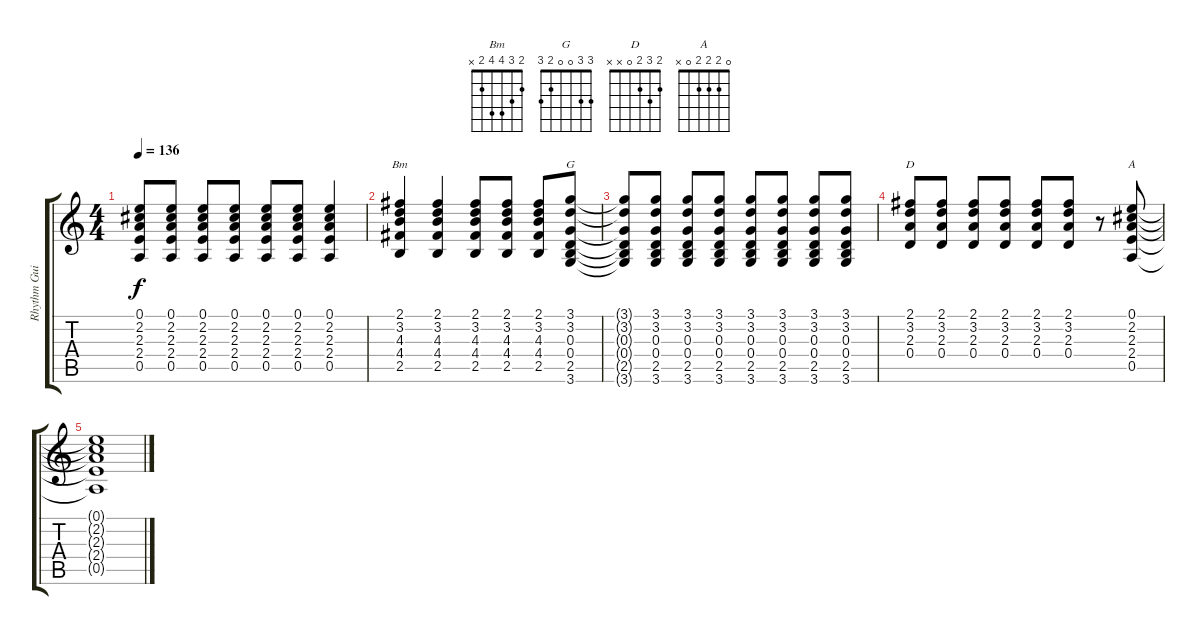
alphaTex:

\track ("Rhythm Guitar" "Rhythm Gui") {instrument acousticguitarsteel}
\staff {score tabs}
\tuning (E4 B3 G3 D3 A2 E2) {hide}
\chord ("Bm" 2 3 4 4 2 x)
\chord ("G" 3 3 0 0 2 3)
\chord ("D" 2 3 2 0 x x)
\chord ("A" 0 2 2 2 0 x)
\ts (4 4)
\tempo 136
\clef g2
\ks c
(0.1{t} 2.2{t} 2.3{t} 2.4{t} 0.5{t}).8{dy f} (0.1 2.2 2.3 2.4 0.5).8 (0.1 2.2 2.3 2.4 0.5).8 (0.1 2.2 2.3 2.4 0.5).8 (0.1 2.2 2.3 2.4 0.5).8 (0.1 2.2 2.3 2.4 0.5).8 (0.1 2.2 2.3 2.4 0.5).4 |
(2.1 3.2 4.3 4.4 2.5).4{ch "Bm"} (2.1 3.2 4.3 4.4 2.5).4 (2.1 3.2 4.3 4.4 2.5).8 (2.1 3.2 4.3 4.4 2.5).8 (2.1 3.2 4.3 4.4 2.5).8 (3.1 3.2 0.3 0.4 2.5 3.6).8{ch "G"} |
(3.1{t} 3.2{t} 0.3{t} 0.4{t} 2.5{t} 3.6{t}).8 (3.1 3.2 0.3 0.4 2.5 3.6).8 (3.1 3.2 0.3 0.4 2.5 3.6).8 (3.1 3.2 0.3 0.4 2.5 3.6).8 (3.1 3.2 0.3 0.4 2.5 3.6).8 (3.1 3.2 0.3 0.4 2.5 3.6).8 (3.1 3.2 0.3 0.4 2.5 3.6).8 (3.1 3.2 0.3 0.4 2.5 3.6).8 |
(2.1 3.2 2.3 0.4).8{ch "D"} (2.1 3.2 2.3 0.4).8 (2.1 3.2 2.3 0.4).8 (2.1 3.2 2.3 0.4).8 (2.1 3.2 2.3 0.4).8 (2.1 3.2 2.3 0.4).8 r.8 (0.1 2.2 2.3 2.4 0.5).8{ch "A"} |
(0.1{t} 2.2{t} 2.3{t} 2.4{t} 0.5{t}).1
